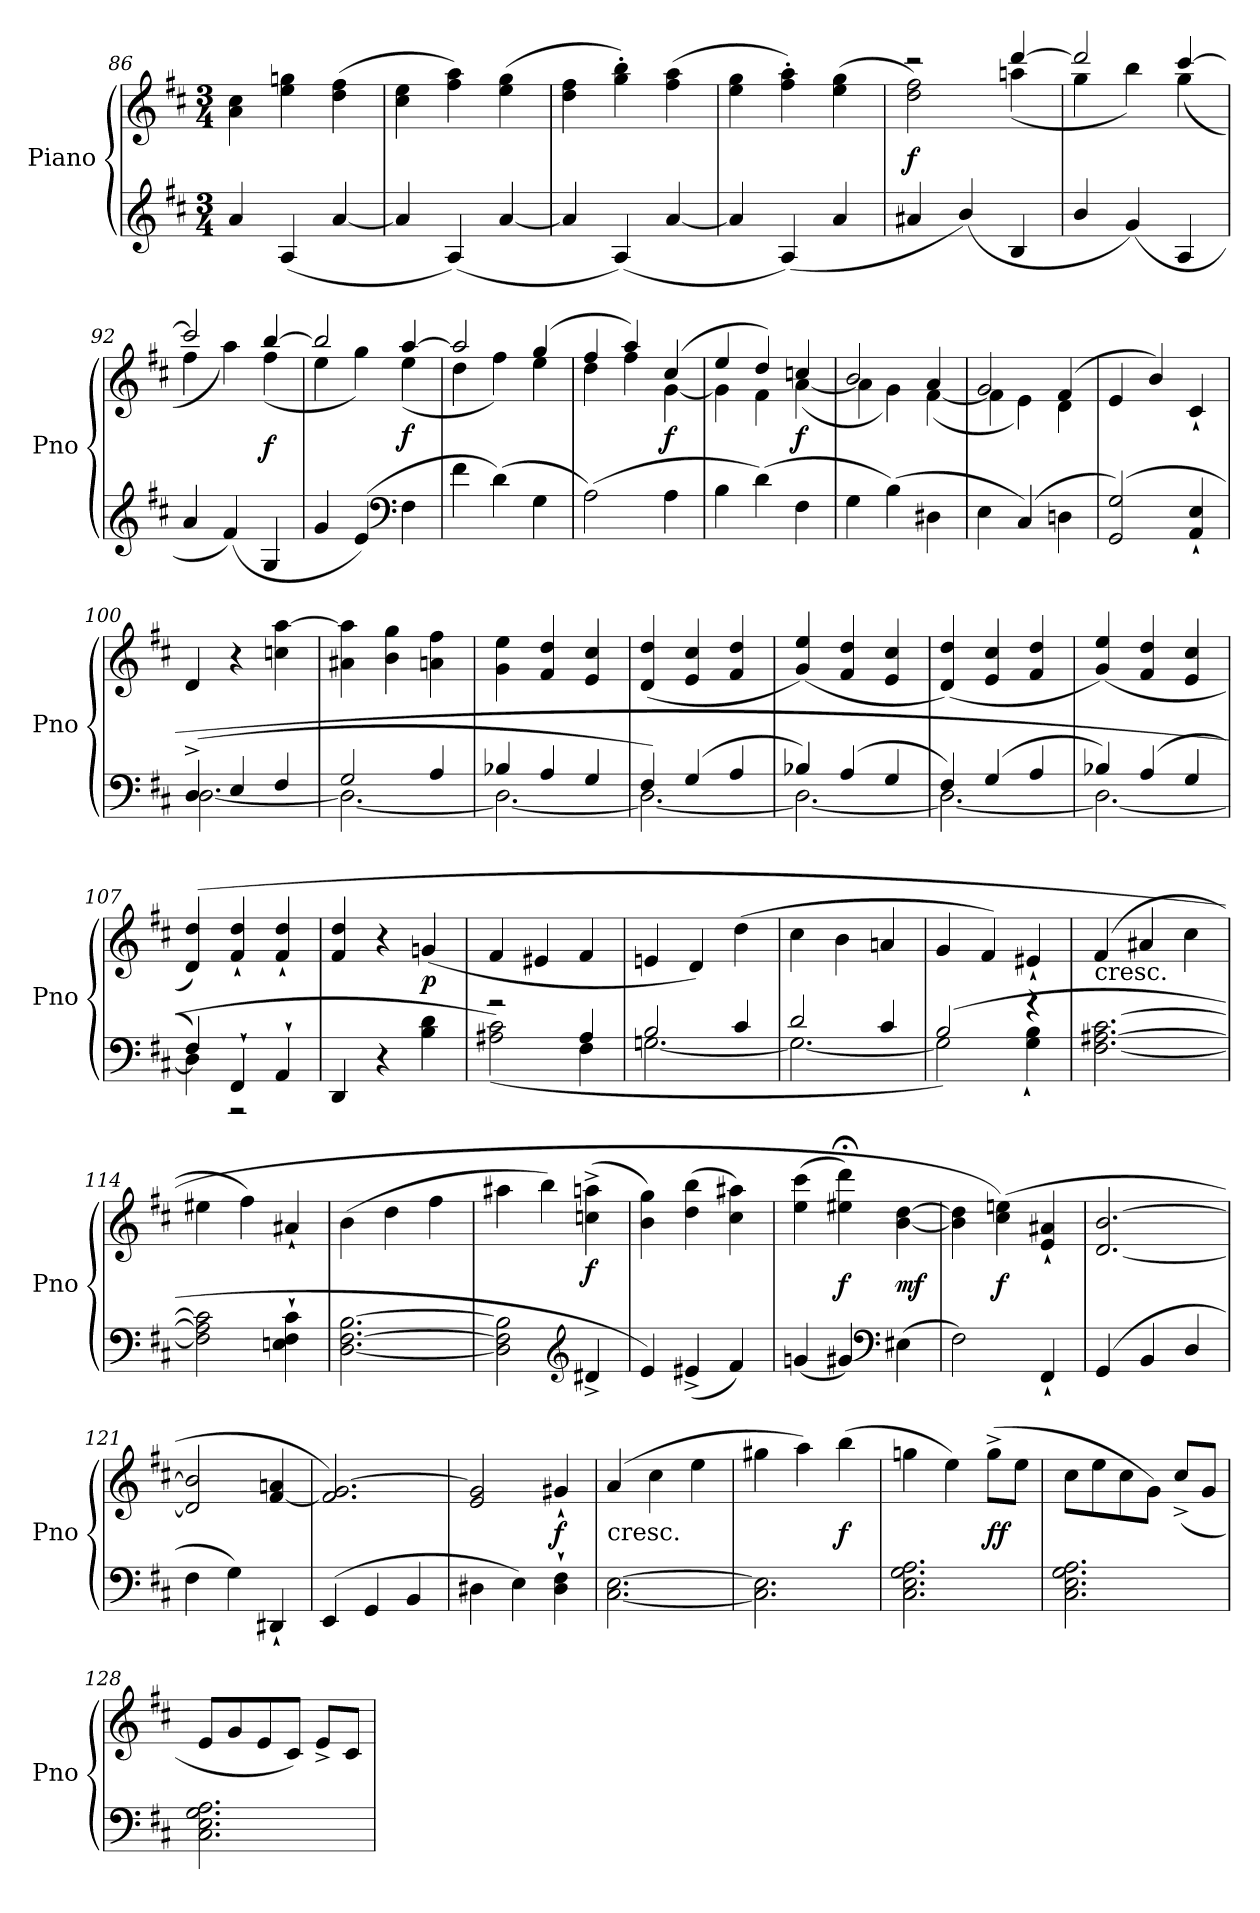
**kern	**kern	**dynam
*part1	*part1	*part1
*staff2	*staff1	*staff1/2
*I"Piano	*	*
*I'Pno	*	*
*clefG2	*clefG2	*
*k[f#c#]	*k[f#c#]	*
*D:	*D:	*
*M3/4	*M3/4	*
=86	=86	=86
4a/	4a\ 4cc#\	.
(4A/	4ee\ 4ggn\	.
[4a/	(4dd\ 4ff#\	.
=87	=87	=87
4a/]	4cc#\ 4ee\	.
(4A/)	4ff#\ 4aa\)	.
[4a/	(4ee\ 4gg\	.
=88	=88	=88
4a/]	4dd\ 4ff#\	.
(4A/)	4gg'\ 4bb'\)	.
[4a/	(4ff#\ 4aa\	.
=89	=89	=89
4a/]	4ee\ 4gg\	.
(4A/)	4ff#'\ 4aa'\)	.
4a/	(4ee\ 4gg\	.
=90	=90	=90
*	*^	*
4a#X/	2r	2dd\ 2ff#\)	f
(4b/)	.	.	.
4B/	[4ddd/	(4aan\	.
=91	=91	=91	=91
4b/	2ddd/]	4gg\	.
(4g/)	.	4bb\)	.
4A/	[4ccc#/	(4gg\	.
=92	=92	=92	=92
4a/	2ccc#/]	4ff#\	.
(4f#/)	.	4aa\)	.
4G/	[4bb/	(4ff#\	f
=93	=93	=93	=93
4g/	2bb/]	4ee\	.
(4e/)	.	4gg\)	.
*clefF4	*	*	*
4F#\	[4aa/	(4ee\	f
=94	=94	=94	=94
4f#\	2aa/]	4dd\	.
(4d\)	.	4ff#\)	.
4G\	(4gg/	4ee\	.
=95	=95	=95	=95
(2A\)	4ff#/	4dd\	.
.	4aa/)	4ff#\	.
4A\	(4cc#/	[4g\	f
=96	=96	=96	=96
4B\	4ee/	4g\]	.
(4d\)	4dd/)	4f#\	.
4F#\	4ccn/	([4a\	f
=97	=97	=97	=97
4G\	2b/	4a\]	.
(4B\)	.	4g\)	.
4D#X\	4a/	([4f#\	.
=98	=98	=98	=98
4E\	2g/	4f#\]	.
(4C#/)	.	4e\)	.
4Dn\	(4f#/	4d\	.
*	*v	*v	*
=99	=99	=99
(2GG/ 2G/)	4e/	.
.	4b/)	.
4AA`/ 4E`/	4c#`/	.
=100	=100	=100
*^	*	*
(4D^/	[2.D\	4d/	.
4E/	.	4r	.
4F#/	.	4ccn\ [4aa\	.
=101	=101	=101	=101
2G/	2.D\_	4a#X\ 4aa]\	.
.	.	4b\ 4gg\	.
4A/	.	4an\ 4ff#\	.
=102	=102	=102	=102
4B-X/	2.D\_	4g\ 4ee\	.
4A/	.	4f#/ 4dd/	.
4G/	.	4e/ 4cc#/	.
=103	=103	=103	=103
4F#/)	2.D\_	(4d/ 4dd/	.
(4G/	.	4e/ 4cc#/	.
4A/	.	4f#/ 4dd/	.
=104	=104	=104	=104
4B-X/)	2.D\_	(4g/ 4ee/)	.
(4A/	.	4f#/ 4dd/	.
4G/	.	4e/ 4cc#/	.
=105	=105	=105	=105
4F#/)	2.D\_	(4d/ 4dd/)	.
(4G/	.	4e/ 4cc#/	.
4A/	.	4f#/ 4dd/	.
=106	=106	=106	=106
4B-X/)	2.D\_	(4g/ 4ee/)	.
(4A/	.	4f#/ 4dd/	.
4G/	.	4e/ 4cc#/	.
=107	=107	=107	=107
4F#/)	4D\]	(4d/ 4dd/)	.
4FF#`/	2r	4f#`/ 4dd`/	.
4AA`/	.	4f#`/ 4dd`/	.
*v	*v	*	*
=108	=108	=108
4DD/	4f#/ 4dd/	.
4r	4r	.
4B\ 4d\	(4gn/	p
=109	=109	=109
*^	*	*
2r	(2A#X\ 2c#\)	4f#/	.
.	.	4e#X/	.
4A#/	4F#\	4f#/	.
=110	=110	=110	=110
2B/	[2.Gn\	4en/	.
.	.	4d/)	.
4c#/	.	(4dd\	.
=111	=111	=111	=111
2d/	2.G\_	4cc#\	.
.	.	4b\	.
4c#/	.	4an/	.
=112	=112	=112	=112
(2B/)	2G\]	4g/	.
.	.	4f#/)	.
4r	4G`\ 4B`\	4e#X`/	.
=113	=113	=113	=113
!	!	!LO:TX:c:t=cresc.	!
*v	*v	*	*
[2.F#\ [2.A#X\ [2.c#\	(4f#/	.
.	4a#X/	.
.	4cc#\	.
=114	=114	=114
2F#]\ 2A#]\ 2c#]\	4ee#X\	.
.	4ff#\)	.
4En`\ 4F#`\ 4c#`\	4a#X`/	.
=115	=115	=115
[2.D\ [2.F#\ [2.B\	(4b\	.
.	4dd\	.
.	4ff#\	.
=116	=116	=116
2D]\ 2F#]\ 2B]\	4aa#X\	.
.	4bb\)	.
*clefG2	*	*
4d#X^/	(4ccn^\ 4aan^\	f
=117	=117	=117
4e/)	4b\ 4gg\)	.
(4e#X^/	(4dd\ 4bb\	.
4f#/)	4cc#\ 4aa#X\)	.
=118	=118	=118
(4gn/	(4ee\ 4ccc#\	.
4g#X/)	4ee#X;<\ 4ddd;<\)	f
*clefF4	*	*
(4E#X\	[4b\ [4dd\	mf
=119	=119	=119
2F#\)	4b]\ 4dd]\	.
.	(4cc#\ 4een\)	f
4FF#`/	4e`/ 4a#X`/	.
=120	=120	=120
(4GG/	[2.d/ [2.b/	.
4BB/	.	.
4D/	.	.
=121	=121	=121
4F#\	2d]/ 2b]/	.
4G\)	.	.
4DD#X`/	[4f#/ 4an/	.
=122	=122	=122
(4EE/	2.f#]/ [2.g/)	.
4GG/	.	.
4BB/	.	.
=123	=123	=123
4D#X\	2e/ 2g]/	.
4E\)	.	.
4D#`\ 4F#`\	4g#X`/	f
=124	=124	=124
!	!LO:TX:c:t=cresc.	!
[2.C#\ [2.E\	(4a/	.
.	4cc#\	.
.	4ee\	.
=125	=125	=125
2.C#]\ 2.E]\	4gg#X\	.
.	4aa\)	.
.	(4bb\	f
=126	=126	=126
2.C#\ 2.E\ 2.G\ 2.A\	4ggn\	.
.	4ee\)	.
.	(8gg^\L	ff
.	8ee\J	.
=127	=127	=127
2.C#\ 2.E\ 2.G\ 2.A\	8cc#\L	.
.	8ee\	.
.	8cc#\	.
.	8g\J)	.
.	(8cc#^/L	.
.	8g/J	.
=128	=128	=128
2.C#\ 2.E\ 2.G\ 2.A\	8e/L	.
.	8g/	.
.	8e/	.
.	8c#/J)	.
.	8e^/L	.
.	8c#/J	.
=	=	=
*-	*-	*-
